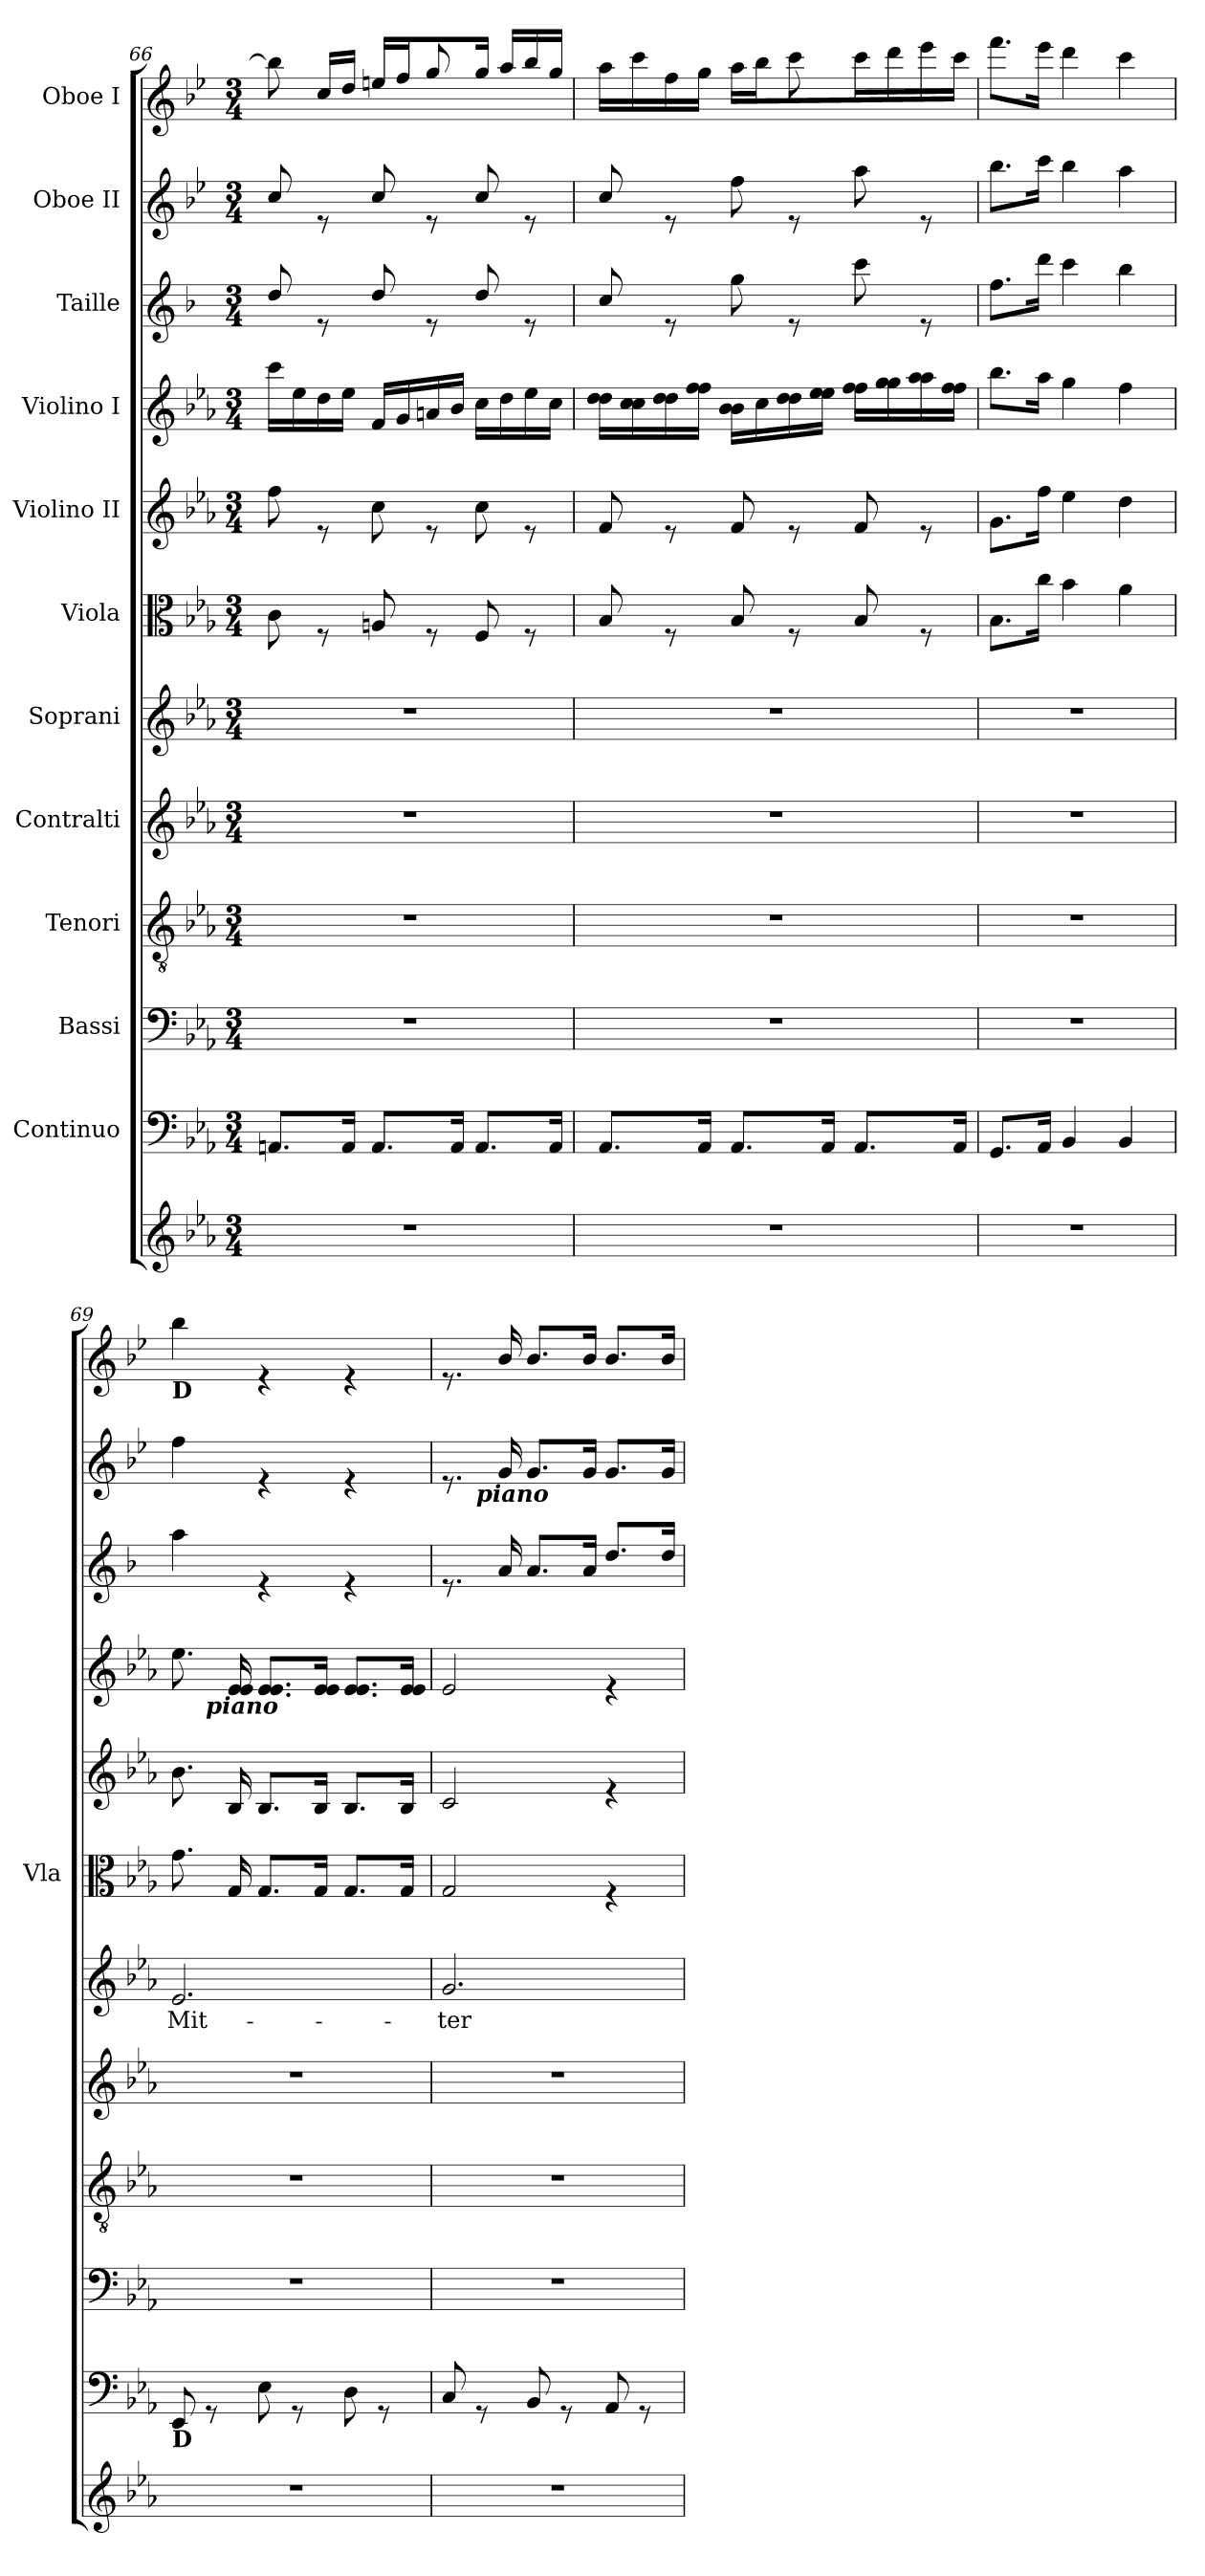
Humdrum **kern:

**kern	**kern	**kern	**kern	**kern	**kern	**text	**kern	**kern	**kern	**kern	**kern	**kern
*part12	*part11	*part10	*part9	*part8	*part7	*part7	*part6	*part5	*part4	*part3	*part2	*part1
*staff12	*staff11	*staff10	*staff9	*staff8	*staff7	*staff7	*staff6	*staff5	*staff4	*staff3	*staff2	*staff1
*	*I"Continuo	*I"Bassi	*I"Tenori	*I"Contralti	*I"Soprani	*	*I"Viola	*I"Violino II	*I"Violino I	*I"Taille	*I"Oboe II	*I"Oboe I
*	*	*	*	*	*	*	*I'Vla	*	*	*	*	*
*clefG2	*clefF4	*clefF4	*clefGv2	*clefG2	*clefG2	*	*clefC3	*clefG2	*clefG2	*clefG2	*clefG2	*clefG2
*	*	*	*	*	*	*	*	*	*	*ITrd4c7	*ITrd4c7	*ITrd4c7
*k[b-e-a-]	*k[b-e-a-]	*k[b-e-a-]	*k[b-e-a-]	*k[b-e-a-]	*k[b-e-a-]	*	*k[b-e-a-]	*k[b-e-a-]	*k[b-e-a-]	*k[b-e-]	*k[b-e-a-]	*k[b-e-a-]
*E-:	*E-:	*E-:	*E-:	*E-:	*E-:	*	*E-:	*E-:	*E-:	*B-:	*E-:	*E-:
*M3/4	*M3/4	*M3/4	*M3/4	*M3/4	*M3/4	*	*M3/4	*M3/4	*M3/4	*M3/4	*M3/4	*M3/4
=66	=66	=66	=66	=66	=66	=66	=66	=66	=66	=66	=66	=66
*	*	*	*	*	*	*	*	*	*	*	*	*^
*	*	*	*	*	*	*	*	*	*	*	*	*	*^
2.r	8.AAn/L	2.r	2.r	2.r	2.r	.	8c\	8ff\	16ccc\LL	8g/	8f/	8ee-\]	8ryy	4.ryy
.	.	.	.	.	.	.	.	.	16ee-\	.	.	.	.	.
.	.	.	.	.	.	.	8rF	8re	16dd\	8re	8re	4..ryy	16f/LL	.
.	16AA/Jk	.	.	.	.	.	.	.	16ee-\JJ	.	.	.	16g/JJ	.
.	8.AA/L	.	.	.	.	.	8An/	8cc\	16f/LL	8g/	8f/	.	16an/LL	.
.	.	.	.	.	.	.	.	.	16g/	.	.	.	16b-/	.
.	.	.	.	.	.	.	8rF	8re	16an/	8re	8re	.	8ryy	8cc/
.	16AA/Jk	.	.	.	.	.	.	.	16b-/JJ	.	.	.	.	.
.	8.AA/L	.	.	.	.	.	8F/	8cc\	16cc\LL	8g/	8f/	.	16cc/JJ	4ryy
.	.	.	.	.	.	.	.	.	16dd\	.	.	16dd/LL	8.ryy	.
.	.	.	.	.	.	.	8rF	8re	16ee-\	8re	8re	16ee-/	.	.
.	16AA/Jk	.	.	.	.	.	.	.	16cc\JJ	.	.	16cc/JJ	.	.
*	*	*	*	*	*	*	*	*	*	*	*	*	*v	*v
!!LO:LB:g=z
=67	=67	=67	=67	=67	=67	=67	=67	=67	=67	=67	=67	=67	=67
2.r	8.AA-i/L	2.r	2.r	2.r	2.r	.	8B-/	8f/	16dd\ 16dd\LL	8f/	8f/	16dd\LL	4.ryy
.	.	.	.	.	.	.	.	.	16cc\ 16cc\	.	.	16ff\	.
.	.	.	.	.	.	.	8rF	8re	16dd\ 16dd\	8re	8re	16b-\	.
.	16AA-/Jk	.	.	.	.	.	.	.	16ff\ 16ff\JJ	.	.	16cc\JJ	.
.	8.AA-/L	.	.	.	.	.	8B-/	8f/	16b-\ 16b-\LL	8cc\	8b-\	16dd\LL	.
.	.	.	.	.	.	.	.	.	16cc\	.	.	16ee-\	.
.	.	.	.	.	.	.	8rF	8re	16dd\ 16dd\	8re	8re	8ryy	8ff\
.	16AA-/Jk	.	.	.	.	.	.	.	16ee-\ 16ee-\JJ	.	.	.	.
.	8.AA-/L	.	.	.	.	.	8B-/	8f/	16ff\ 16ff\LL	8ff\	8dd\	16ff\	4ryy
.	.	.	.	.	.	.	.	.	16gg\ 16gg\	.	.	16gg\	.
.	.	.	.	.	.	.	8rF	8re	16aa-\ 16aa-\	8re	8re	16aa-\	.
.	16AA-/Jk	.	.	.	.	.	.	.	16ff\ 16ff\JJ	.	.	16ff\JJ	.
*	*	*	*	*	*	*	*	*	*	*	*	*v	*v
=68	=68	=68	=68	=68	=68	=68	=68	=68	=68	=68	=68	=68
2.r	8.GG/L	2.r	2.r	2.r	2.r	.	8.B-\L	8.g\L	8.bb-\L	8.b-\L	8.ee-\L	8.bb-\L
.	16AA-/Jk	.	.	.	.	.	16cc\Jk	16ff\Jk	16aa-\Jk	16gg\Jk	16ff\Jk	16aa-\Jk
.	4BB-/	.	.	.	.	.	4b-\	4ee-\	4gg\	4ff\	4ee-\	4gg\
.	4BB-/	.	.	.	.	.	4a-\	4dd\	4ff\	4ee-\	4dd\	4ff\
=69	=69	=69	=69	=69	=69	=69	=69	=69	=69	=69	=69	=69
!	!	!	!	!	!	!	!	!	!	!	!	!LO:TX:b:B:t=D
!	!LO:TX:b:B:t=D	!	!	!	!	!	!	!	!	!	!	!
!	!	!	!	!	!	!LO:LY:b	!	!	!	!	!	!
*	*	*	*	*	*	*	*	*	*^	*	*	*
2.r	8EE-/	2.r	2.r	2.r	2.e-/	Mit-	8.g\	8.b-\	8.ee-\	8ryy	4dd\	4b-\	4ee-\
!	!	!	!	!	!	!	!	!	!	!LO:TX:b:Bi:t=piano	!	!	!
.	8rGG	.	.	.	.	.	.	.	.	2ryy	.	.	.
.	.	.	.	.	.	.	16G/	16B-/	16e-/ 16e-/	.	.	.	.
.	8E-\	.	.	.	.	.	8.G/L	8.B-/L	8.e-/ 8.e-/L	.	4re	4re	4re
.	8rGG	.	.	.	.	.	.	.	.	.	.	.	.
.	.	.	.	.	.	.	16G/Jk	16B-/Jk	16e-/ 16e-/Jk	.	.	.	.
.	8D\	.	.	.	.	.	8.G/L	8.B-/L	8.e-/ 8.e-/L	.	4re	4re	4re
.	8rGG	.	.	.	.	.	.	.	.	8ryy	.	.	.
.	.	.	.	.	.	.	16G/Jk	16B-/Jk	16e-/ 16e-/Jk	.	.	.	.
=70	=70	=70	=70	=70	=70	=70	=70	=70	=70	=70	=70	=70	=70
!	!	!	!	!	!	!LO:LY:b	!	!	!	!	!	!	!
*	*	*	*	*	*	*	*	*	*v	*v	*	*^	*
2.r	8C/	2.r	2.r	2.r	2.g/	-ter-	2G/	2c/	2e-/	8.re	8.re	8ryy	8.re
!	!	!	!	!	!	!	!	!	!	!	!	!LO:TX:b:Bi:t=piano	!
.	8rGG	.	.	.	.	.	.	.	.	.	.	2ryy	.
.	.	.	.	.	.	.	.	.	.	16d/	16c/	.	16e-/
.	8BB-/	.	.	.	.	.	.	.	.	8.d/L	8.c/L	.	8.e-/L
.	8rGG	.	.	.	.	.	.	.	.	.	.	.	.
.	.	.	.	.	.	.	.	.	.	16d/Jk	16c/Jk	.	16e-/Jk
.	8AA-/	.	.	.	.	.	4rF	4re	4re	8.g/L	8.c/L	.	8.e-/L
.	8rGG	.	.	.	.	.	.	.	.	.	.	8ryy	.
.	.	.	.	.	.	.	.	.	.	16g/Jk	16c/Jk	.	16e-/Jk
*	*	*	*	*	*	*	*	*	*	*	*v	*v	*
=	=	=	=	=	=	=	=	=	=	=	=	=
*-	*-	*-	*-	*-	*-	*-	*-	*-	*-	*-	*-	*-
